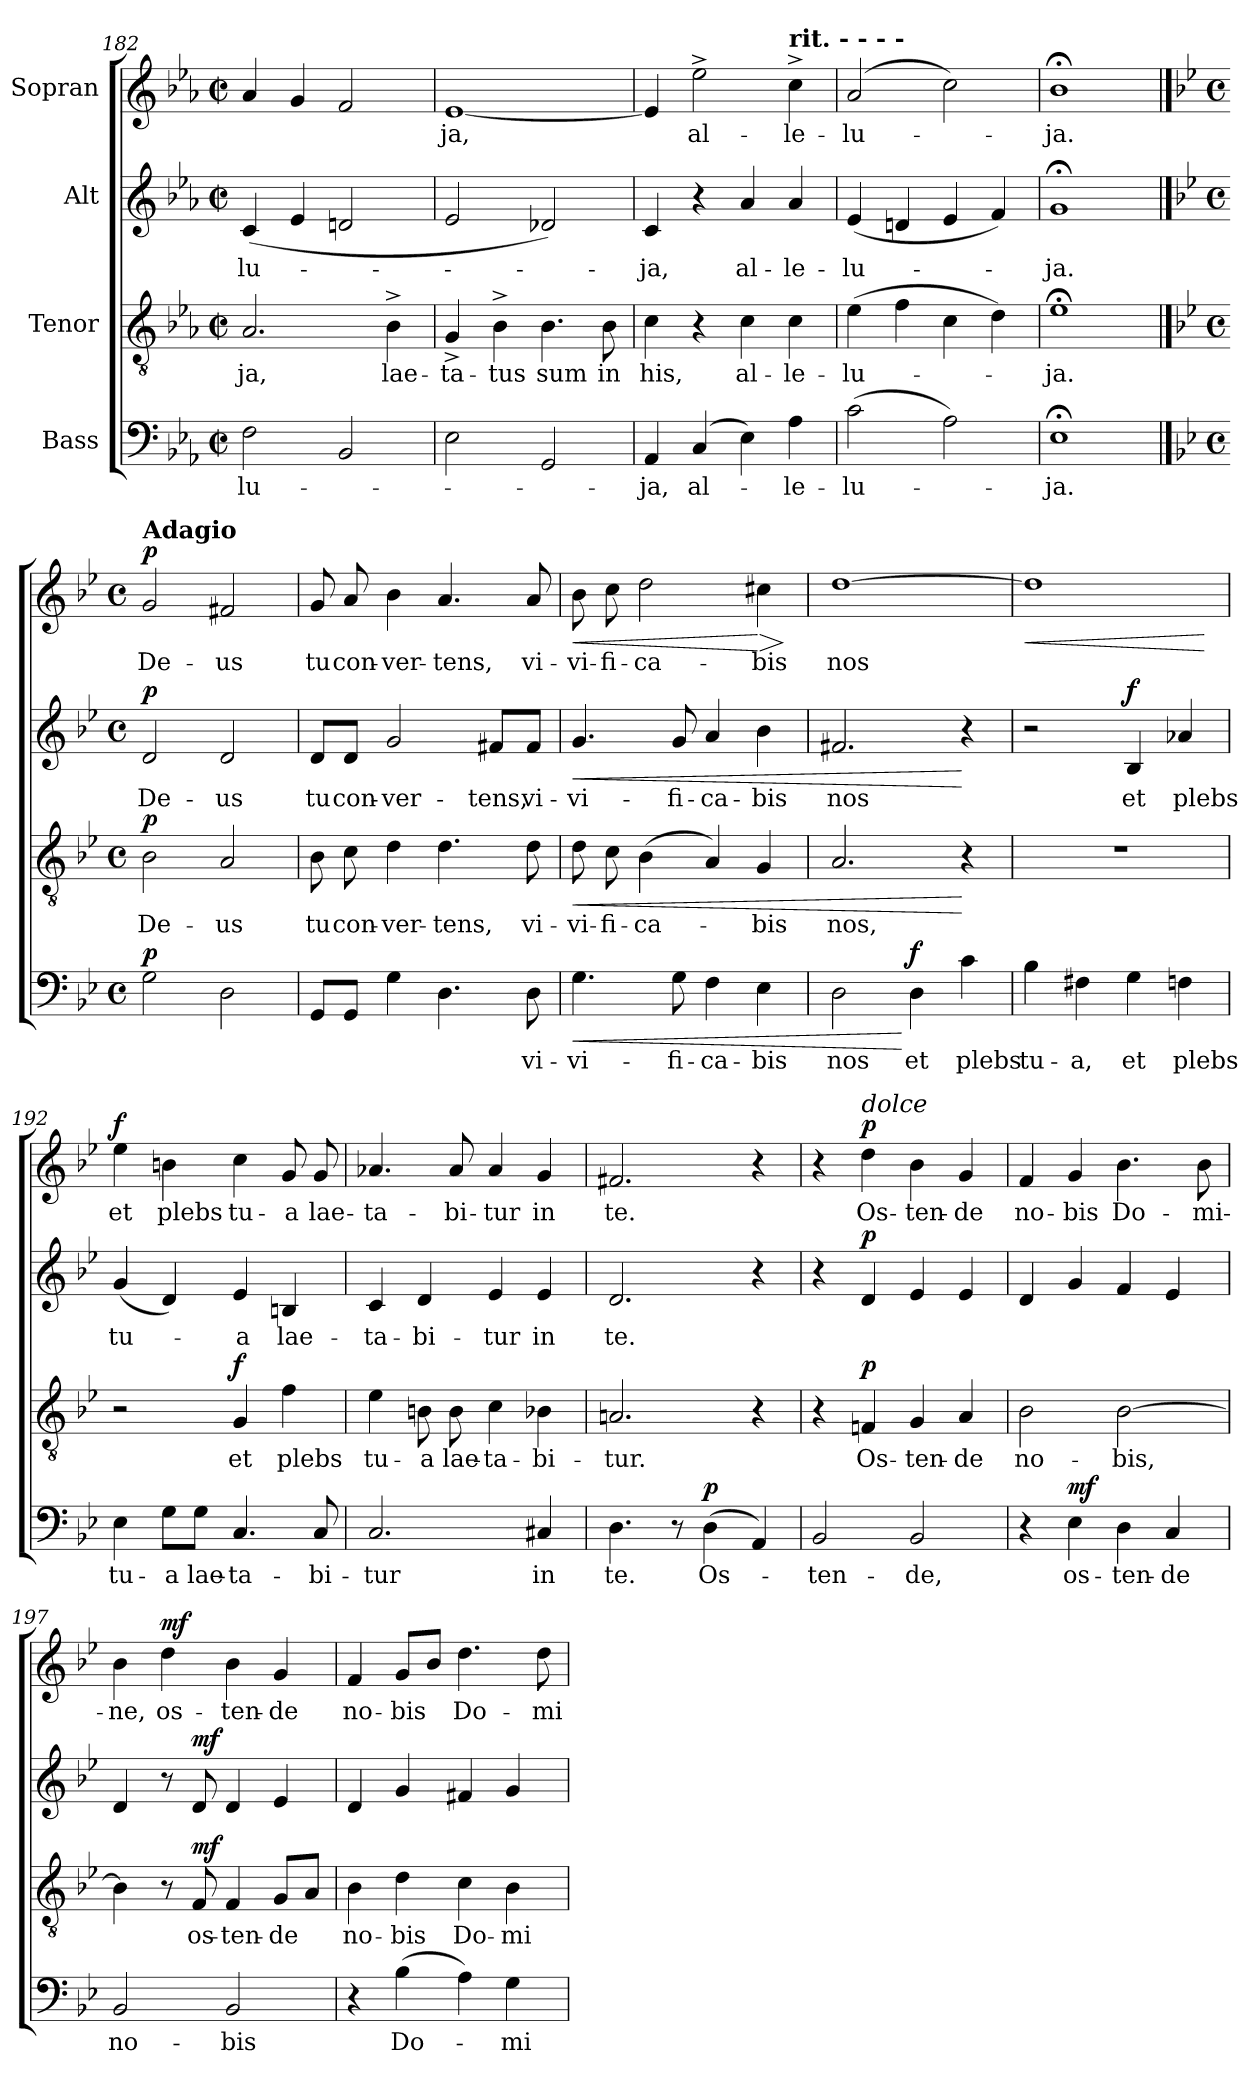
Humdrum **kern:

**kern	**text	**dynam	**kern	**text	**dynam	**kern	**text	**dynam	**kern	**text	**dynam
*part4	*part4	*part4	*part3	*part3	*part3	*part2	*part2	*part2	*part1	*part1	*part1
*staff4	*staff4	*staff4	*staff3	*staff3	*staff3	*staff2	*staff2	*staff2	*staff1	*staff1	*staff1
*I"Bass	*	*	*I"Tenor	*	*	*I"Alt	*	*	*I"Sopran	*	*
*clefF4	*	*	*clefGv2	*	*	*clefG2	*	*	*clefG2	*	*
*k[b-e-a-]	*	*	*k[b-e-a-]	*	*	*k[b-e-a-]	*	*	*k[b-e-a-]	*	*
*E-:	*	*	*E-:	*	*	*E-:	*	*	*E-:	*	*
*M2/2	*	*	*M2/2	*	*	*M2/2	*	*	*M2/2	*	*
*met(c|)	*	*	*met(c|)	*	*	*met(c|)	*	*	*met(c|)	*	*
=182	=182	=182	=182	=182	=182	=182	=182	=182	=182	=182	=182
2F\	-lu-	.	2.A-/	-ja,	.	(4c/	-lu-	.	4a-/	.	.
.	.	.	.	.	.	4e-/	.	.	4g/	.	.
2BB-/	.	.	.	.	.	2dn/	.	.	2f/	.	.
.	.	.	4B-^\	lae-	.	.	.	.	.	.	.
=183	=183	=183	=183	=183	=183	=183	=183	=183	=183	=183	=183
2E-\	.	.	4G^/	-ta-	.	2e-/	.	.	[1e-	-ja,	.
.	.	.	4B-^\	-tus	.	.	.	.	.	.	.
2GG/	.	.	4.B-\	sum	.	2d-X/)	.	.	.	.	.
.	.	.	8B-\	in	.	.	.	.	.	.	.
=184	=184	=184	=184	=184	=184	=184	=184	=184	=184	=184	=184
4AA-/	-ja,	.	4c\	his,	.	4c/	-ja,	.	4e-/]	.	.
(4C/	al-	.	4r	.	.	4r	.	.	2ee-^\	al-	.
4E-\)	.	.	4c\	al-	.	4a-/	al-	.	.	.	.
!	!	!	!	!	!	!	!	!	!LO:TX:a:B:t=rit.   -   -   -   -	!	!
4A-\	-le-	.	4c\	-le-	.	4a-/	-le-	.	4cc^\	-le-	.
=185	=185	=185	=185	=185	=185	=185	=185	=185	=185	=185	=185
(2c\	-lu-	.	(4e-\	-lu-	.	(>4e-/	-lu-	.	(2a-/	-lu-	.
.	.	.	4f\	.	.	4dn/	.	.	.	.	.
2A-\)	.	.	4c\	.	.	4e-/	.	.	2cc\)	.	.
.	.	.	4d\)	.	.	4f/)	.	.	.	.	.
=186	=186	=186	=186	=186	=186	=186	=186	=186	=186	=186	=186
1E-;<	-ja.	.	1e-;<	-ja.	.	1g;<	-ja.	.	1b-;<	-ja.	.
!!LO:PB:g=z
==187	==187	==187	==187	==187	==187	==187	==187	==187	==187	==187	==187
*k[b-e-]	*	*	*k[b-e-]	*	*	*k[b-e-]	*	*	*k[b-e-]	*	*
*B-:	*	*	*B-:	*	*	*B-:	*	*	*B-:	*	*
*M4/4	*	*	*M4/4	*	*	*M4/4	*	*	*M4/4	*	*
*met(c)	*	*	*met(c)	*	*	*met(c)	*	*	*met(c)	*	*
*	*	*	*	*	*	*	*	*	*MM69	*	*
!	!	!	!	!	!	!	!	!	!LO:TX:a:B:t=Adagio	!	!
!	!	!LO:DY:a	!	!	!LO:DY:a	!	!	!LO:DY:a	!	!	!LO:DY:a
2G\	.	p	2B-\	De-	p	2d/	De-	p	2g/	De-	p
2D\	.	.	2A/	-us	.	2d/	-us	.	2f#X/	-us	.
=188	=188	=188	=188	=188	=188	=188	=188	=188	=188	=188	=188
8GG/L	.	.	8B-\	tu	.	8d/L	tu	.	8g/	tu	.
8GG/J	.	.	8c\	con-	.	8d/J	con-	.	8a/	con-	.
4G\	.	.	4d\	-ver-	.	2g/	-ver-	.	4b-\	-ver-	.
4.D\	.	.	4.d\	-tens,	.	.	.	.	4.a/	-tens,	.
.	.	.	.	.	.	8f#X/L	-tens,	.	.	.	.
8D\	vi-	.	8d\	vi-	.	8f#/J	-vi-	.	8a/	vi-	.
=189	=189	=189	=189	=189	=189	=189	=189	=189	=189	=189	=189
!	!	!LO:HP:b	!	!	!LO:HP:b	!	!	!LO:HP:b	!	!	!LO:HP:b
4.G\	-vi-	<	8d\	-vi-	<	4.g/	-vi-	<	8b-\	-vi-	<
.	.	.	8c\	-fi-	.	.	.	.	8cc\	-fi-	.
.	.	.	(4B-\	-ca-	.	.	.	.	2dd\	-ca-	.
8G\	-fi-	.	.	.	.	8g/	-fi-	.	.	.	.
4F\	-ca-	.	4A/)	.	.	4a/	-ca-	.	.	.	.
!	!	!	!	!	!	!	!	!	!	!	!LO:HP:n=1:b
4E-\	-bis	.	4G/	-bis	.	4b-\	-bis	.	4cc#X\	-bis	[ >
.	.	.	.	.	.	.	.	.	.	.	]
=190	=190	=190	=190	=190	=190	=190	=190	=190	=190	=190	=190
2D\	nos	.	2.A/	nos,	.	2.f#X/	nos	.	[1dd	nos	.
!	!	!LO:DY:n=1:a	!	!	!	!	!	!	!	!	!
4D\	et	[ f	.	.	.	.	.	.	.	.	.
4c\	plebs	.	4r	.	[	4r	.	[	.	.	.
=191	=191	=191	=191	=191	=191	=191	=191	=191	=191	=191	=191
!	!	!	!	!	!	!	!	!	!	!	!LO:HP:b
4B-\	tu-	.	1r	.	.	2r	.	.	1dd]	.	<
4F#X\	-a,	.	.	.	.	.	.	.	.	.	.
!	!	!	!	!	!	!	!	!LO:DY:a	!	!	!
4G\	et	.	.	.	.	4B-/	et	f	.	.	.
4Fn\	plebs	.	.	.	.	4a-X/	plebs	.	.	.	.
.	.	.	.	.	.	.	.	.	.	.	[
!!LO:LB:g=z
=192	=192	=192	=192	=192	=192	=192	=192	=192	=192	=192	=192
!	!	!	!	!	!	!	!	!	!	!	!LO:DY:a
4E-\	tu-	.	2r	.	.	(4g/	tu-	.	4ee-\	et	f
8G\L	-a	.	.	.	.	4d/)	.	.	4bn\	plebs	.
8G\J	lae-	.	.	.	.	.	.	.	.	.	.
!	!	!	!	!	!LO:DY:a	!	!	!	!	!	!
4.C/	-ta-	.	4G/	et	f	4e-/	-a	.	4cc\	tu-	.
.	.	.	4f\	plebs	.	4Bn/	lae-	.	8g/	-a	.
8C/	-bi-	.	.	.	.	.	.	.	8g/	lae-	.
=193	=193	=193	=193	=193	=193	=193	=193	=193	=193	=193	=193
2.C/	-tur	.	4e-\	tu-	.	4c/	-ta-	.	4.a-X/	-ta-	.
.	.	.	8Bn\	-a	.	4d/	-bi-	.	.	.	.
.	.	.	8B\	lae-	.	.	.	.	8a-/	-bi-	.
.	.	.	4c\	-ta-	.	4e-/	-tur	.	4a-/	-tur	.
4C#X/	in	.	4B-X\	-bi-	.	4e-/	in	.	4g/	in	.
=194	=194	=194	=194	=194	=194	=194	=194	=194	=194	=194	=194
4.D\	te.	.	2.An/	-tur.	.	2.d/	te.	.	2.f#X/	te.	.
8r	.	.	.	.	.	.	.	.	.	.	.
!	!	!LO:DY:a	!	!	!	!	!	!	!	!	!
(4D\	Os-	p	.	.	.	.	.	.	.	.	.
4AA/)	.	.	4r	.	.	4r	.	.	4r	.	.
=195	=195	=195	=195	=195	=195	=195	=195	=195	=195	=195	=195
2BB-/	-ten-	.	4r	.	.	4r	.	.	4r	.	.
!	!	!	!	!	!	!	!	!	!LO:TX:a:i:t=dolce	!	!
!	!	!	!	!	!LO:DY:a	!	!	!LO:DY:a	!	!	!LO:DY:a
.	.	.	4Fn/	Os-	p	4d/	.	p	4dd\	Os-	p
2BB-/	-de,	.	4G/	-ten-	.	4e-/	.	.	4b-\	-ten-	.
.	.	.	4A/	-de	.	4e-/	.	.	4g/	-de	.
=196	=196	=196	=196	=196	=196	=196	=196	=196	=196	=196	=196
4r	.	.	2B-\	no-	.	4d/	.	.	4f/	no-	.
!	!	!LO:DY:a	!	!	!	!	!	!	!	!	!
4E-\	os-	mf	.	.	.	4g/	.	.	4g/	-bis	.
4D\	-ten-	.	[2B-\	-bis,	.	4f/	.	.	4.b-\	Do-	.
4C/	-de	.	.	.	.	4e-/	.	.	.	.	.
.	.	.	.	.	.	.	.	.	8b-\	-mi-	.
=197	=197	=197	=197	=197	=197	=197	=197	=197	=197	=197	=197
2BB-/	no-	.	4B-\]	.	.	4d/	.	.	4b-\	-ne,	.
!	!	!	!	!	!	!	!	!	!	!	!LO:DY:a
.	.	.	8r	.	.	8r	.	.	4dd\	os-	mf
!	!	!	!	!	!LO:DY:a	!	!	!LO:DY:a	!	!	!
.	.	.	8F/	os-	mf	8d/	.	mf	.	.	.
2BB-/	-bis	.	4F/	-ten-	.	4d/	.	.	4b-\	-ten-	.
.	.	.	8G/L	-de	.	4e-/	.	.	4g/	-de	.
.	.	.	8A/J	.	.	.	.	.	.	.	.
!!LO:LB:g=z
=198	=198	=198	=198	=198	=198	=198	=198	=198	=198	=198	=198
4r	.	.	4B-\	no-	.	4d/	.	.	4f/	no-	.
(4B-\	Do-	.	4d\	-bis	.	4g/	.	.	8g/L	-bis	.
.	.	.	.	.	.	.	.	.	8b-/J	.	.
4A\)	.	.	4c\	Do-	.	4f#X/	.	.	4.dd\	Do-	.
4G\	-mi-	.	4B-\	-mi-	.	4g/	.	.	.	.	.
.	.	.	.	.	.	.	.	.	8dd\	-mi-	.
=	=	=	=	=	=	=	=	=	=	=	=
*-	*-	*-	*-	*-	*-	*-	*-	*-	*-	*-	*-
